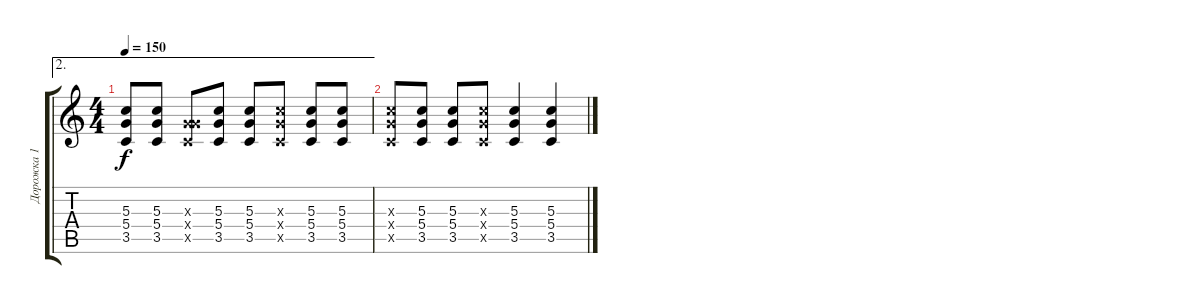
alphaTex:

\track ("Дорожка 1" "Дорожка 1") {instrument acousticguitarsteel}
\staff {score tabs}
\tuning (E4 B3 G3 D3 A2 E2) {hide}
\ae 2
\ts (4 4)
\tempo 150
\clef g2
\ks c
(5.3 5.4 3.5).8{dy f} (5.3 5.4 3.5).8 (0.3{x} 5.4{x} 3.5{x}).8 (5.3 5.4 3.5).8 (5.3 5.4 3.5).8 (5.3{x} 5.4{x} 3.5{x}).8 (5.3 5.4 3.5).8 (5.3 5.4 3.5).8 |
(5.3{x} 5.4{x} 3.5{x}).8 (5.3 5.4 3.5).8 (5.3 5.4 3.5).8 (5.3{x} 5.4{x} 3.5{x}).8 (5.3 5.4 3.5).4 (5.3 5.4 3.5).4
